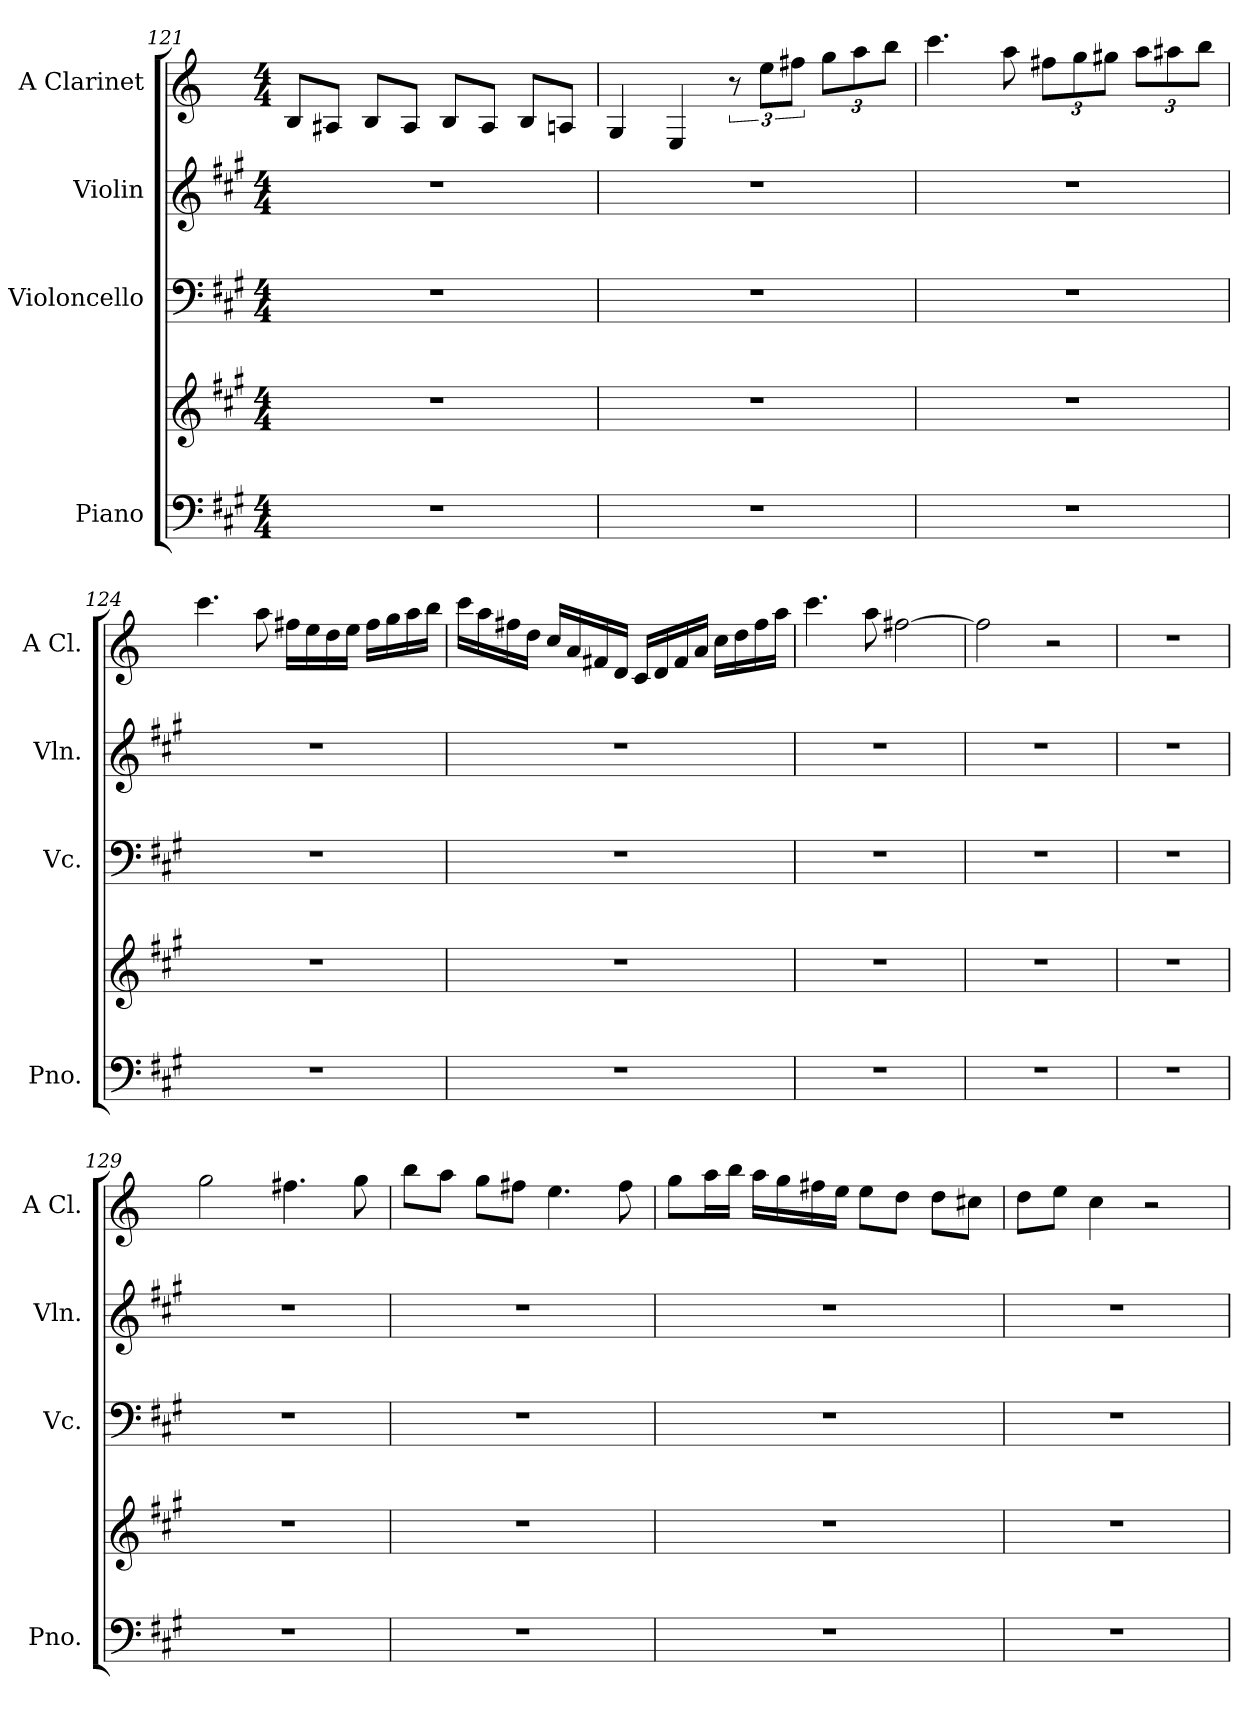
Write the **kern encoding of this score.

**kern	**kern	**kern	**kern	**kern
*part4	*part4	*part3	*part2	*part1
*staff5	*staff4	*staff3	*staff2	*staff1
*I"Piano	*	*I"Violoncello	*I"Violin	*I"A Clarinet
*I'Pno.	*	*I'Vc.	*I'Vln.	*I'A Cl.
*clefF4	*clefG2	*clefF4	*clefG2	*clefG2
*	*	*	*	*ITrd2c3
*k[f#c#g#]	*k[f#c#g#]	*k[f#c#g#]	*k[f#c#g#]	*k[f#c#g#]
*M4/4	*M4/4	*M4/4	*M4/4	*M4/4
=121	=121	=121	=121	=121
1r	1r	1r	1r	8G#/L
.	.	.	.	8F##X/J
.	.	.	.	8G#/L
.	.	.	.	8F##/J
.	.	.	.	8G#/L
.	.	.	.	8F##/J
.	.	.	.	8G#/L
.	.	.	.	8F#X/J
=122	=122	=122	=122	=122
1r	1r	1r	1r	4E/
.	.	.	.	4C#/
.	.	.	.	12r
.	.	.	.	12cc#\L
.	.	.	.	12dd#X\J
.	.	.	.	12ee\L
.	.	.	.	12ff#\
.	.	.	.	12gg#\J
=123	=123	=123	=123	=123
1r	1r	1r	1r	4.aa\
.	.	.	.	8ff#\
.	.	.	.	12dd#X\L
.	.	.	.	12ee\
.	.	.	.	12ee#X\J
.	.	.	.	12ff#\L
.	.	.	.	12ff##X\
.	.	.	.	12gg#\J
!!LO:LB:g=z
=124	=124	=124	=124	=124
1r	1r	1r	1r	4.aa\
.	.	.	.	8ff#\
.	.	.	.	16dd#X\LL
.	.	.	.	16cc#\
.	.	.	.	16b\
.	.	.	.	16cc#\JJ
.	.	.	.	16dd#\LL
.	.	.	.	16ee\
.	.	.	.	16ff#\
.	.	.	.	16gg#\JJ
=125	=125	=125	=125	=125
1r	1r	1r	1r	16aa\LL
.	.	.	.	16ff#\
.	.	.	.	16dd#X\
.	.	.	.	16b\JJ
.	.	.	.	16a/LL
.	.	.	.	16f#/
.	.	.	.	16d#X/
.	.	.	.	16B/JJ
.	.	.	.	16A/LL
.	.	.	.	16B/
.	.	.	.	16d#/
.	.	.	.	16f#/JJ
.	.	.	.	16a\LL
.	.	.	.	16b\
.	.	.	.	16dd#\
.	.	.	.	16ff#\JJ
=126	=126	=126	=126	=126
1r	1r	1r	1r	4.aa\
.	.	.	.	8ff#\
.	.	.	.	[2dd#X\
=127	=127	=127	=127	=127
1r	1r	1r	1r	2dd#\]
.	.	.	.	2r
=128	=128	=128	=128	=128
1r	1r	1r	1r	1r
=129	=129	=129	=129	=129
1r	1r	1r	1r	2ee\
.	.	.	.	4.dd#X\
.	.	.	.	8ee\
=130	=130	=130	=130	=130
1r	1r	1r	1r	8gg#\L
.	.	.	.	8ff#\J
.	.	.	.	8ee\L
.	.	.	.	8dd#X\J
.	.	.	.	4.cc#\
.	.	.	.	8dd#\
=131	=131	=131	=131	=131
1r	1r	1r	1r	8ee\L
.	.	.	.	16ff#\L
.	.	.	.	16gg#\JJ
.	.	.	.	16ff#\LL
.	.	.	.	16ee\
.	.	.	.	16dd#X\
.	.	.	.	16cc#\JJ
.	.	.	.	8cc#\L
.	.	.	.	8b\J
.	.	.	.	8b\L
.	.	.	.	8a#X\J
=132	=132	=132	=132	=132
1r	1r	1r	1r	8b\L
.	.	.	.	8cc#\J
.	.	.	.	4a\
.	.	.	.	2r
=	=	=	=	=
*-	*-	*-	*-	*-
